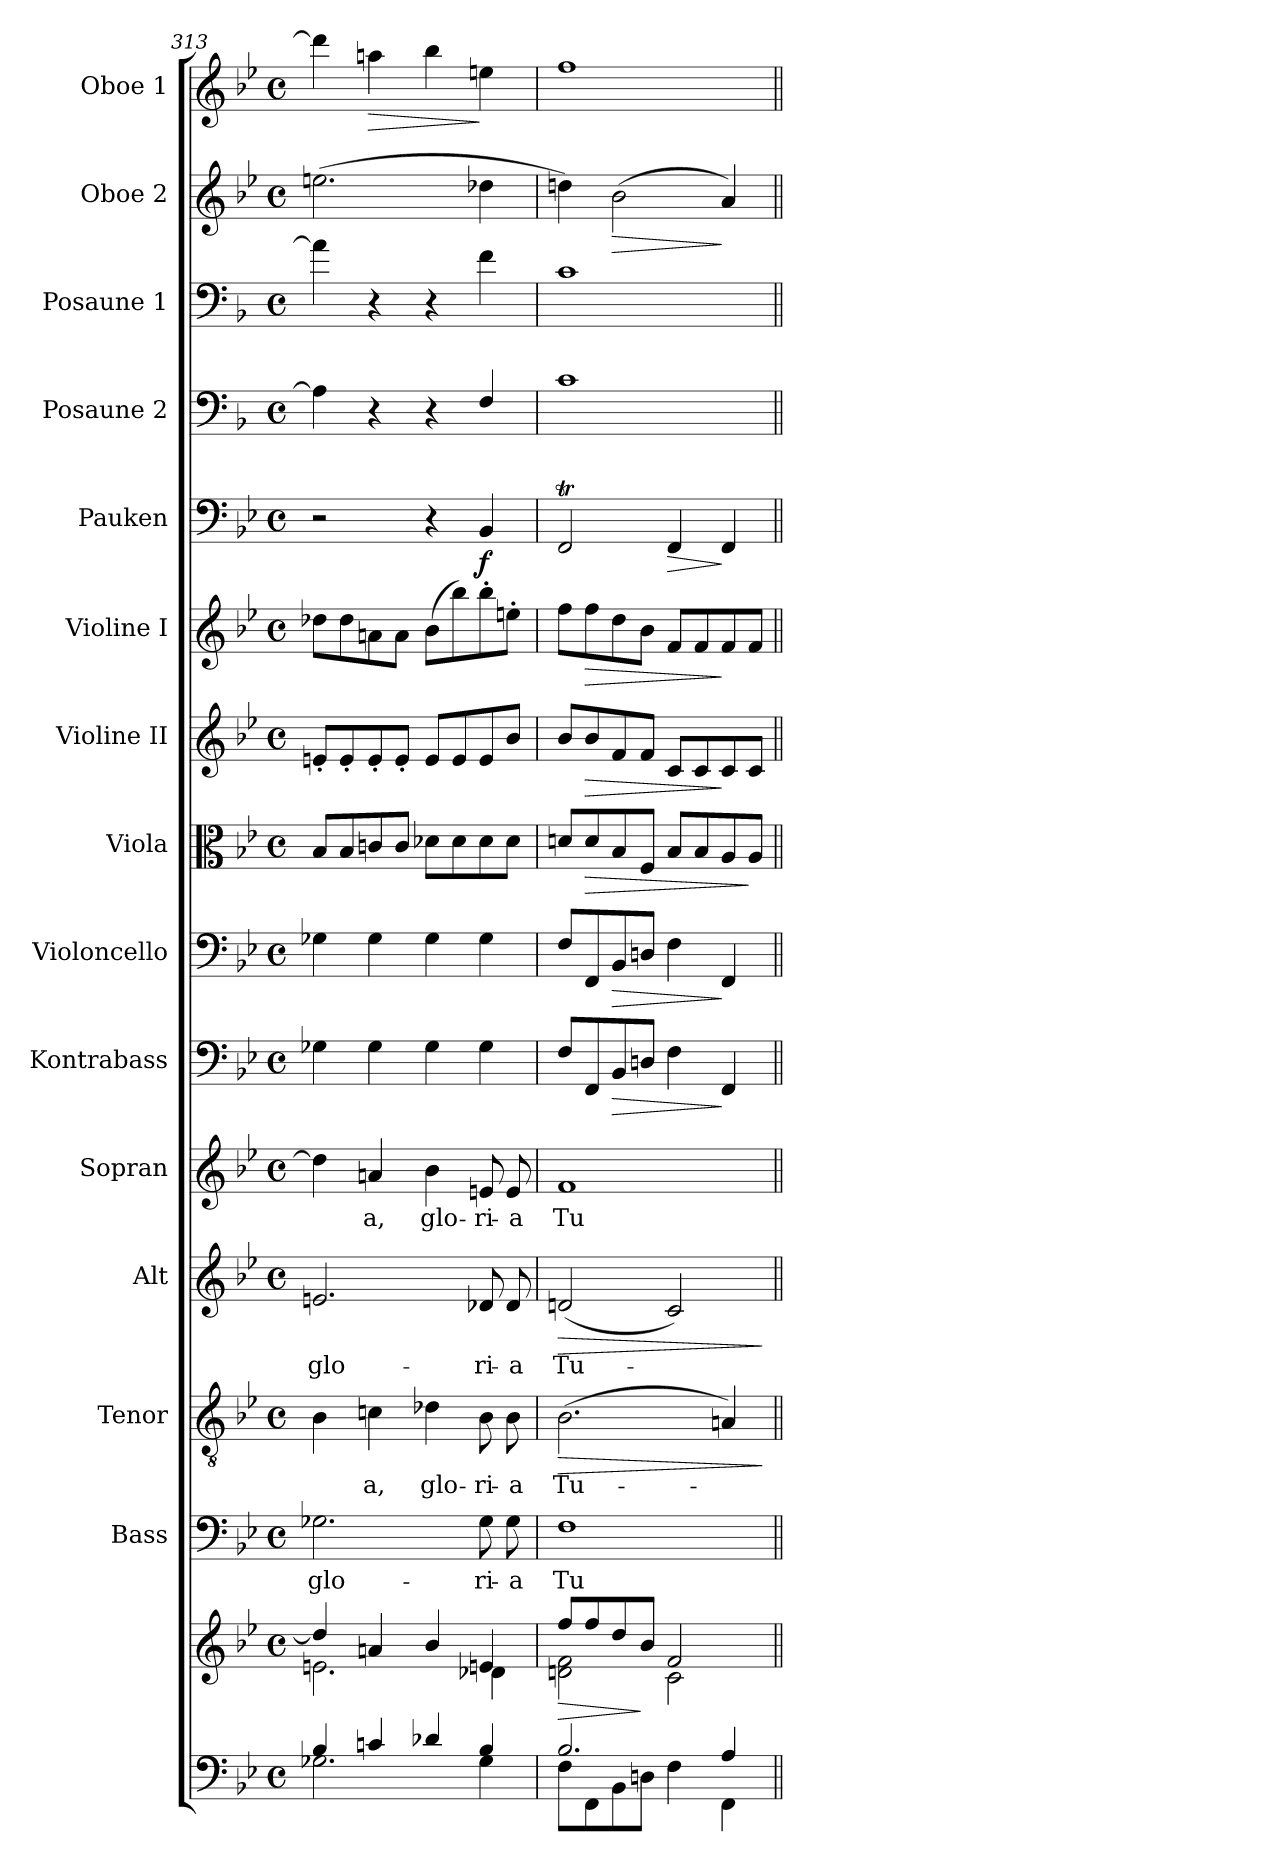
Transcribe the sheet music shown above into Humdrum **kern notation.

**kern	**kern	**dynam	**kern	**text	**kern	**text	**dynam	**kern	**text	**dynam	**kern	**text	**kern	**dynam	**kern	**dynam	**kern	**dynam	**kern	**dynam	**kern	**dynam	**kern	**dynam	**kern	**kern	**kern	**dynam	**kern	**dynam
*part15	*part15	*part15	*part14	*part14	*part13	*part13	*part13	*part12	*part12	*part12	*part11	*part11	*part10	*part10	*part9	*part9	*part8	*part8	*part7	*part7	*part6	*part6	*part5	*part5	*part4	*part3	*part2	*part2	*part1	*part1
*staff16	*staff15	*staff15/16	*staff14	*staff14	*staff13	*staff13	*staff13	*staff12	*staff12	*staff12	*staff11	*staff11	*staff10	*staff10	*staff9	*staff9	*staff8	*staff8	*staff7	*staff7	*staff6	*staff6	*staff5	*staff5	*staff4	*staff3	*staff2	*staff2	*staff1	*staff1
*	*	*	*I"Bass	*	*I"Tenor	*	*	*I"Alt	*	*	*I"Sopran	*	*I"Kontrabass	*	*I"Violoncello	*	*I"Viola	*	*I"Violine II	*	*I"Violine I	*	*I"Pauken	*	*I"Posaune 2	*I"Posaune 1	*I"Oboe 2	*	*I"Oboe 1	*
*	*	*	*I'B.	*	*I'T.	*	*	*I'A.	*	*	*I'S.	*	*I'Kb.	*	*I'Vc.	*	*I'Vla.	*	*I'Vl. II	*	*I'Vl. I	*	*I'Pk.	*	*I'Pos. 2	*I'Pos. 1	*I'Ob. 2	*	*I'Ob. 1	*
*clefF4	*clefG2	*	*clefF4	*	*clefGv2	*	*	*clefG2	*	*	*clefG2	*	*clefF4	*	*clefF4	*	*clefC3	*	*clefG2	*	*clefG2	*	*clefF4	*	*clefF4	*clefF4	*clefG2	*	*clefG2	*
*	*	*	*	*	*	*	*	*	*	*	*	*	*ITrd7c12	*	*	*	*	*	*	*	*	*	*	*	*ITrd4c7	*ITrd4c7	*	*	*	*
*k[b-e-]	*k[b-e-]	*	*k[b-e-]	*	*k[b-e-]	*	*	*k[b-e-]	*	*	*k[b-e-]	*	*k[b-e-]	*	*k[b-e-]	*	*k[b-e-]	*	*k[b-e-]	*	*k[b-e-]	*	*k[b-e-]	*	*k[b-e-]	*k[b-e-]	*k[b-e-]	*	*k[b-e-]	*
*B-:	*B-:	*	*B-:	*	*B-:	*	*	*B-:	*	*	*B-:	*	*B-:	*	*B-:	*	*B-:	*	*B-:	*	*B-:	*	*B-:	*	*B-:	*B-:	*B-:	*	*B-:	*
*M4/4	*M4/4	*	*M4/4	*	*M4/4	*	*	*M4/4	*	*	*M4/4	*	*M4/4	*	*M4/4	*	*M4/4	*	*M4/4	*	*M4/4	*	*M4/4	*	*M4/4	*M4/4	*M4/4	*	*M4/4	*
*met(c)	*met(c)	*	*met(c)	*	*met(c)	*	*	*met(c)	*	*	*met(c)	*	*met(c)	*	*met(c)	*	*met(c)	*	*met(c)	*	*met(c)	*	*met(c)	*	*met(c)	*met(c)	*met(c)	*	*met(c)	*
=313	=313	=313	=313	=313	=313	=313	=313	=313	=313	=313	=313	=313	=313	=313	=313	=313	=313	=313	=313	=313	=313	=313	=313	=313	=313	=313	=313	=313	=313	=313
*^	*^	*	*	*	*	*	*	*	*	*	*	*	*	*	*	*	*	*	*	*	*	*	*	*	*	*	*	*	*	*
!	!	!	!	!	!	!LO:LY:b	!	!	!	!	!LO:LY:b	!	!	!	!	!	!	!	!	!	!	!	!	!	!	!	!	!	!	!	!	!
4B-/	2.G-X\	4dd-/]	2.en\	.	2.G-X\	glo-	4B-\	.	.	2.en/	glo-	.	4dd-\]	.	4GG-X\	.	4G-X\	.	8B-/L	.	8en'</L	.	8dd-X\L	.	2r	.	4D-\]	4d-\]	(>2.een\	.	4ddd-\]	.
.	.	.	.	.	.	.	.	.	.	.	.	.	.	.	.	.	.	.	8B-/	.	8e'</	.	8dd-\	.	.	.	.	.	.	.	.	.
!	!	!	!	!	!	!	!	!LO:LY:b	!	!	!	!	!	!LO:LY:b	!	!	!	!	!	!	!	!	!	!	!	!	!	!	!	!	!	!LO:HP:b
4cn/	.	4an/	.	.	.	.	4cn\	-a,	.	.	.	.	4an/	-a,	4GG-\	.	4G-\	.	8cn/	.	8e'</	.	8an\	.	.	.	4r	4r	.	.	4aan\	>
.	.	.	.	.	.	.	.	.	.	.	.	.	.	.	.	.	.	.	8c/J	.	8e'</J	.	8a\J	.	.	.	.	.	.	.	.	.
!	!	!	!	!	!	!	!	!LO:LY:b	!	!	!	!	!	!LO:LY:b	!	!	!	!	!	!	!	!	!	!	!	!	!	!	!	!	!	!
4d-X/	.	4b-/	.	.	.	.	4d-X\	glo-	.	.	.	.	4b-\	glo-	4GG-\	.	4G-\	.	8d-X\L	.	8e/L	.	(>8b-\L	.	4r	.	4r	4r	.	.	4bb-\	.
.	.	.	.	.	.	.	.	.	.	.	.	.	.	.	.	.	.	.	8d-\	.	8e/	.	8bb-\)	.	.	.	.	.	.	.	.	.
!	!	!	!	!	!	!LO:LY:b	!	!LO:LY:b	!	!	!LO:LY:b	!	!	!LO:LY:b	!	!	!	!	!	!	!	!	!	!	!	!LO:DY:b	!	!	!	!	!	!
4B-/	4G-\	4en/	4d-X\	.	8G-\	-ri-	8B-\	-ri-	.	8d-X/	-ri-	.	8en/	-ri-	4GG-\	.	4G-\	.	8d-\	.	8e/	.	8bb-'>\	.	4BB-/	f	4BB-/	4B-\	4dd-X\	.	4een\	]
!	!	!	!	!	!	!LO:LY:b	!	!LO:LY:b	!	!	!LO:LY:b	!	!	!LO:LY:b	!	!	!	!	!	!	!	!	!	!	!	!	!	!	!	!	!	!
.	.	.	.	.	8G-\	-a	8B-\	-a	.	8d-/	-a	.	8e/	-a	.	.	.	.	8d-\J	.	8b-/J	.	8een'>\J	.	.	.	.	.	.	.	.	.
=314	=314	=314	=314	=314	=314	=314	=314	=314	=314	=314	=314	=314	=314	=314	=314	=314	=314	=314	=314	=314	=314	=314	=314	=314	=314	=314	=314	=314	=314	=314	=314	=314
!	!	!	!	!LO:HP:b	!	!LO:LY:b	!	!LO:LY:b	!LO:HP:b	!	!LO:LY:b	!LO:HP:b	!	!LO:LY:b	!	!	!	!	!	!	!	!	!	!	!	!	!	!	!	!	!	!
2.B-/	8F\L	8ff/L	2dn\ 2f\	>	1F	Tu-	(>2.B-\	Tu-	>	(<2dn/	Tu-	>	1f	Tu-	8FF/L	.	8F/L	.	8dn/L	.	8b-/L	.	8ff\L	.	2FFT/	.	1F	1F	4ddn\)	.	1ff	.
!	!	!	!	!	!	!	!	!	!	!	!	!	!	!	!	!	!	!	!	!LO:HP:b	!	!LO:HP:b	!	!LO:HP:b	!	!	!	!	!	!	!	!
.	8FF\	8ff/	.	.	.	.	.	.	.	.	.	.	.	.	8FFF/	.	8FF/	.	8d/	>	8b-/	>	8ff\	>	.	.	.	.	.	.	.	.
!	!	!	!	!	!	!	!	!	!	!	!	!	!	!	!	!LO:HP:b	!	!LO:HP:b	!	!	!	!	!	!	!	!	!	!	!	!LO:HP:b	!	!
.	8BB-\	8dd/	.	.	.	.	.	.	.	.	.	.	.	.	8BBB-/	>	8BB-/	>	8B-/	.	8f/	.	8dd\	.	.	.	.	.	(>2b-\	>	.	.
.	8Dn\J	8b-/J	.	]	.	.	.	.	.	.	.	.	.	.	8DDn/J	.	8Dn/J	.	8F/J	.	8f/J	.	8b-\J	.	.	.	.	.	.	.	.	.
!	!	!	!	!	!	!	!	!	!	!	!	!	!	!	!	!	!	!	!	!	!	!	!	!	!	!LO:HP:b	!	!	!	!	!	!
.	4F\	2f/	2c\	.	.	.	.	.	.	2c/)	.	.	.	.	4FF\	.	4F\	.	8B-/L	.	8c/L	.	8f/L	.	4FF/	>	.	.	.	.	.	.
.	.	.	.	.	.	.	.	.	.	.	.	.	.	.	.	.	.	.	8B-/	.	8c/	.	8f/	.	.	.	.	.	.	.	.	.
4A/	4FF\	.	.	.	.	.	4An/)	.	.	.	.	.	.	.	4FFF/	]	4FF/	]	8A/	.	8c/	]	8f/	]	4FF/	]	.	.	4a/)	]	.	.
.	.	.	.	.	.	.	.	.	.	.	.	.	.	.	.	.	.	.	8A/J	]	8c/J	.	8f/J	.	.	.	.	.	.	.	.	.
*v	*v	*	*	*	*	*	*	*	*	*	*	*	*	*	*	*	*	*	*	*	*	*	*	*	*	*	*	*	*	*	*	*
*	*v	*v	*	*	*	*	*	*	*	*	*	*	*	*	*	*	*	*	*	*	*	*	*	*	*	*	*	*	*	*	*
.	.	.	.	.	.	.	]	.	.	]	.	.	.	.	.	.	.	.	.	.	.	.	.	.	.	.	.	.	.	.
=||	=||	=||	=||	=||	=||	=||	=||	=||	=||	=||	=||	=||	=||	=||	=||	=||	=||	=||	=||	=||	=||	=||	=||	=||	=||	=||	=||	=||	=||	=||
*-	*-	*-	*-	*-	*-	*-	*-	*-	*-	*-	*-	*-	*-	*-	*-	*-	*-	*-	*-	*-	*-	*-	*-	*-	*-	*-	*-	*-	*-	*-
